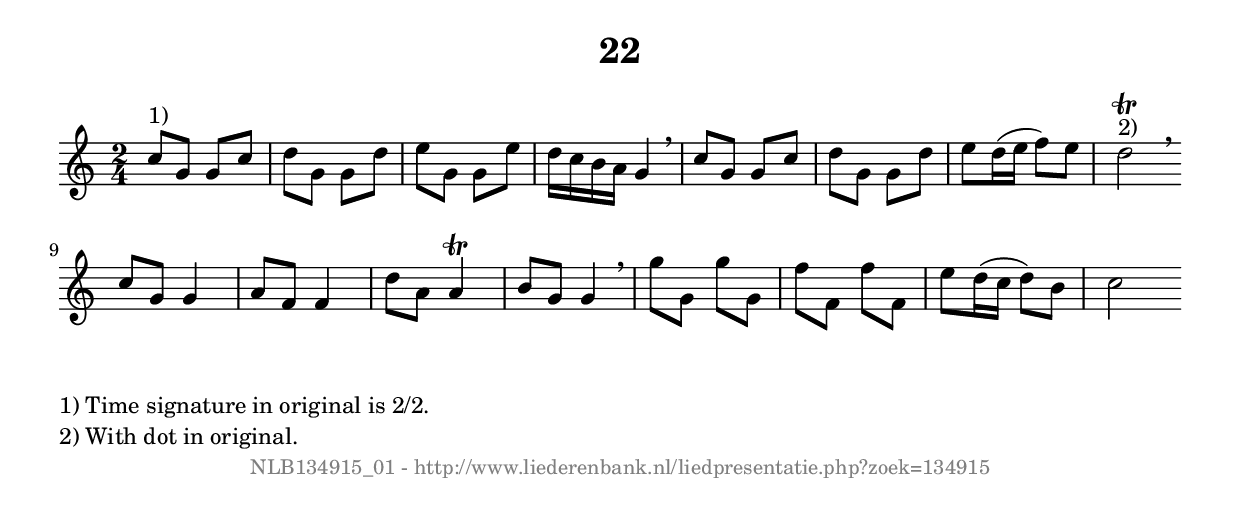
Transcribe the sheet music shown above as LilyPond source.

%
% produced by wce2krn 1.64 (7 June 2014)
%
\version"2.16"
#(append! paper-alist '(("long" . (cons (* 210 mm) (* 2000 mm)))))
#(set-default-paper-size "long")
sb = {\breathe}
mBreak = {\breathe }
bBreak = {\breathe }
x = {\once\override NoteHead #'style = #'cross }
gl=\glissando
itime={\override Staff.TimeSignature #'stencil = ##f }
ficta = {\once\set suggestAccidentals = ##t}
fine = {\once\override Score.RehearsalMark #'self-alignment-X = #1 \mark \markup {\italic{Fine}}}
dc = {\once\override Score.RehearsalMark #'self-alignment-X = #1 \mark \markup {\italic{D.C.}}}
dcf = {\once\override Score.RehearsalMark #'self-alignment-X = #1 \mark \markup {\italic{D.C. al Fine}}}
dcc = {\once\override Score.RehearsalMark #'self-alignment-X = #1 \mark \markup {\italic{D.C. al Coda}}}
ds = {\once\override Score.RehearsalMark #'self-alignment-X = #1 \mark \markup {\italic{D.S.}}}
dsf = {\once\override Score.RehearsalMark #'self-alignment-X = #1 \mark \markup {\italic{D.S. al Fine}}}
dsc = {\once\override Score.RehearsalMark #'self-alignment-X = #1 \mark \markup {\italic{D.S. al Coda}}}
pv = {\set Score.repeatCommands = #'((volta "1"))}
sv = {\set Score.repeatCommands = #'((volta "2"))}
tv = {\set Score.repeatCommands = #'((volta "3"))}
qv = {\set Score.repeatCommands = #'((volta "4"))}
xv = {\set Score.repeatCommands = #'((volta #f))}
\header{ tagline = ""
title = "22"
}
\score {{
\key c \major
\relative g'
{
\set melismaBusyProperties = #'()
\time 2/4
\tempo 4=120
\override Score.MetronomeMark #'transparent = ##t
\override Score.RehearsalMark #'break-visibility = #(vector #t #t #f)
c8 ^"1)" g g c d g, g d' e g, g e' d16 c b a g4 \mBreak \bar "|"
c8 g g c d g, g d' e d16( e f8) e d2^\trill^"2)" \bar ":|:" \bBreak
c8 g g4 a8 f f4 d'8 a a4^\trill b8 g g4 \mBreak \bar "|"
g'8 g, g' g, f' f, f' f, e' d16( c d8) b c2 \bar ":|"
 }}
 \midi { }
 \layout {
            indent = 0.0\cm
}
}
\markup { \wordwrap-string #" 
1) Time signature in original is 2/2.

2) With dot in original.
"}
\markup { \vspace #0 } \markup { \with-color #grey \fill-line { \center-column { \smaller "NLB134915_01 - http://www.liederenbank.nl/liedpresentatie.php?zoek=134915" } } }
